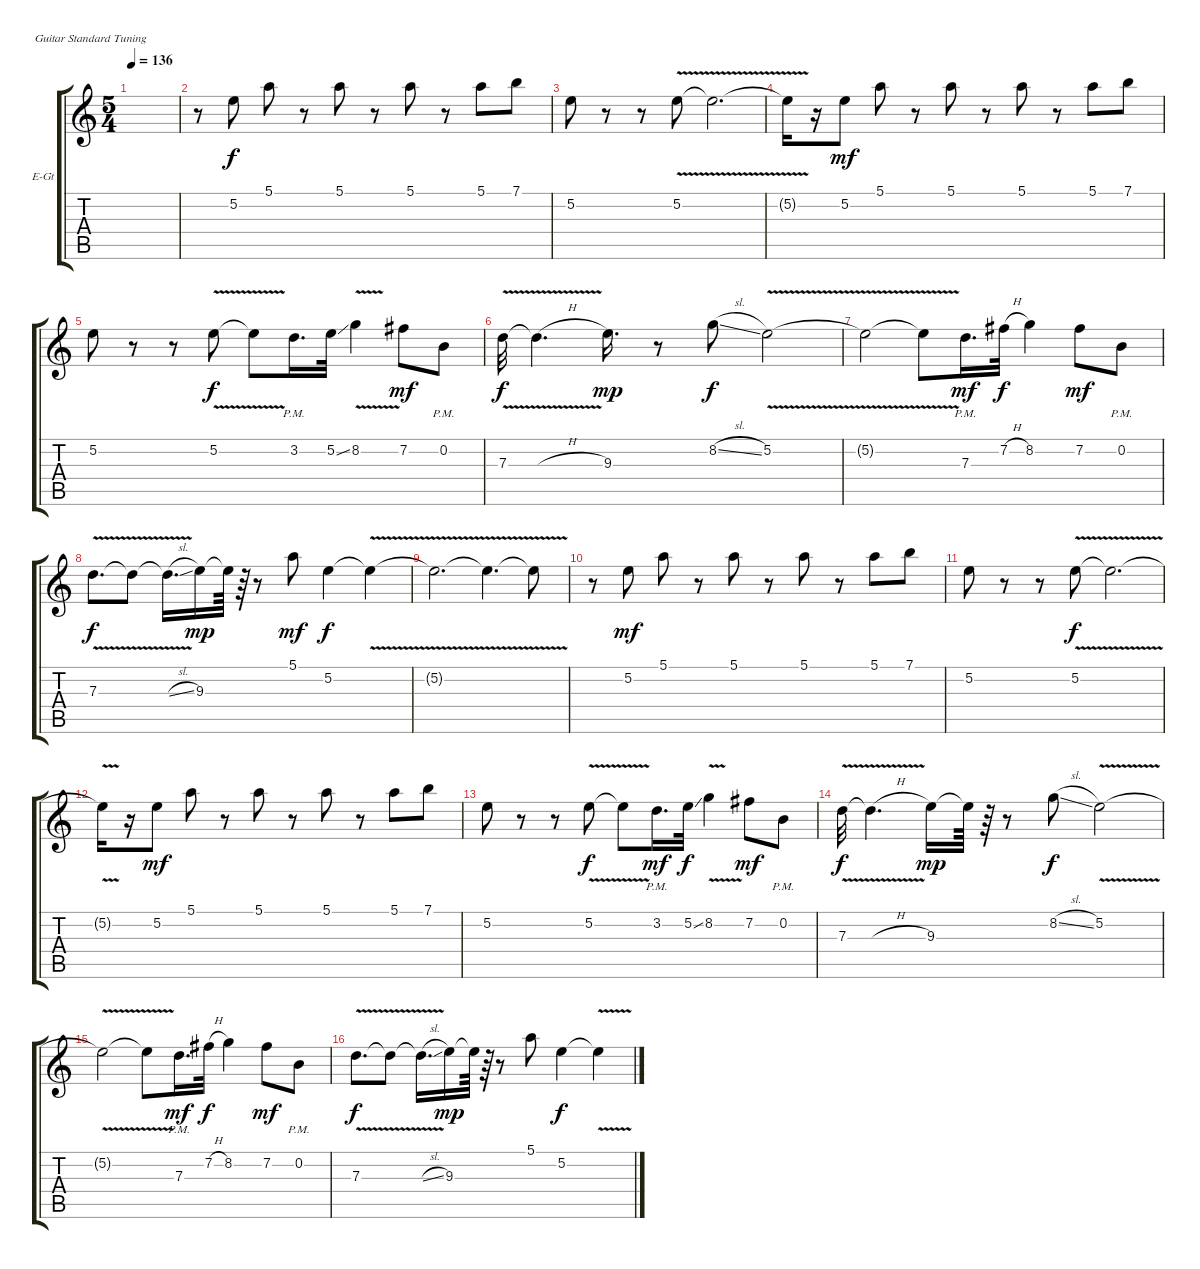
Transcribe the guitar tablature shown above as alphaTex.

\bracketExtendMode groupsimilarinstruments
\firstSystemTrackNameOrientation horizontal
\otherSystemsTrackNameOrientation horizontal
\track ("Overdrive" "E-Gt") {instrument overdrivenguitar}
\staff {score tabs}
\tuning (E4 B3 G3 D3 A2 E2)
\ts (5 4)
\tempo 136
\clef g2
\scale
0.333333
\ks c
|
\scale
0.333333 r.8 5.2.8 5.1.8 r.8 5.1.8 r.8 5.1.8 r.8 5.1.8 7.1.8 |
\scale
0.333333 5.2.8 r.8 r.8 5.2{v}.8{dy f} 5.2{v t}.2{d} |
\scale
0.333333 5.2{t}.16 r.16 5.2.8{dy mf} 5.1.8 r.8 5.1.8 r.8 5.1.8 r.8 5.1.8 7.1.8 |
\scale
0.333333 5.2.8 r.8 r.8 5.2{v}.8{dy f} 5.2{v t}.8 3.2{pm}.16{d} 5.2{ss}.32 8.2{v}.4 7.2.8{dy mf} 0.2{pm}.8 |
\scale
0.333333 7.3{v}.32{dy f} 7.3{v h t}.4{d} 9.3.16{d dy mp} r.8 8.2{sl}.8{dy f} 5.2{v}.2 |
\scale
0.333333 5.2{v t}.2 5.2{t}.8 7.3{pm}.16{d dy mf} 7.2{h}.32{dy f} 8.2.4 7.2.8{dy mf} 0.2{pm}.8 |
\scale
0.333333 7.3{v}.8{d dy f} 7.3{v t}.8 7.3{v sl t}.16{d} 9.3.16{dy mp} 9.3{t}.64 r.64 r.8 5.1.8{dy mf} 5.2.4{dy f} 5.2{v t}.4 |
\scale
0.333333 5.2{v t}.2{d} 5.2{v t}.4{d} 5.2{t}.8 |
\scale
0.333333 r.8 5.2.8{dy mf} 5.1.8 r.8 5.1.8 r.8 5.1.8 r.8 5.1.8 7.1.8 |
\scale
0.333333 5.2.8 r.8 r.8 5.2{v}.8{dy f} 5.2{v t}.2{d} |
\scale
0.333333 5.2{t}.16 r.16 5.2.8{dy mf} 5.1.8 r.8 5.1.8 r.8 5.1.8 r.8 5.1.8 7.1.8 |
\scale
0.333333 5.2.8 r.8 r.8 5.2{v}.8{dy f} 5.2{v t}.8 3.2{pm}.16{d dy mf} 5.2{ss}.32{dy f} 8.2{v}.4 7.2.8{dy mf} 0.2{pm}.8 |
\scale
0.333333 7.3{v}.32{dy f} 7.3{v h t}.4{d} 9.3.16{dy mp} 9.3{t}.64 r.64 r.8 8.2{sl}.8{dy f} 5.2{v}.2 |
\scale
0.333333 5.2{v t}.2 5.2{t}.8 7.3{pm}.16{d dy mf} 7.2{h}.32{dy f} 8.2.4 7.2.8{dy mf} 0.2{pm}.8 |
\scale
0.333333 7.3{v}.8{d dy f} 7.3{v t}.8 7.3{v sl t}.16{d} 9.3.16{dy mp} 9.3{t}.64 r.64 r.8 5.1.8 5.2.4{dy f} 5.2{v t}.4
